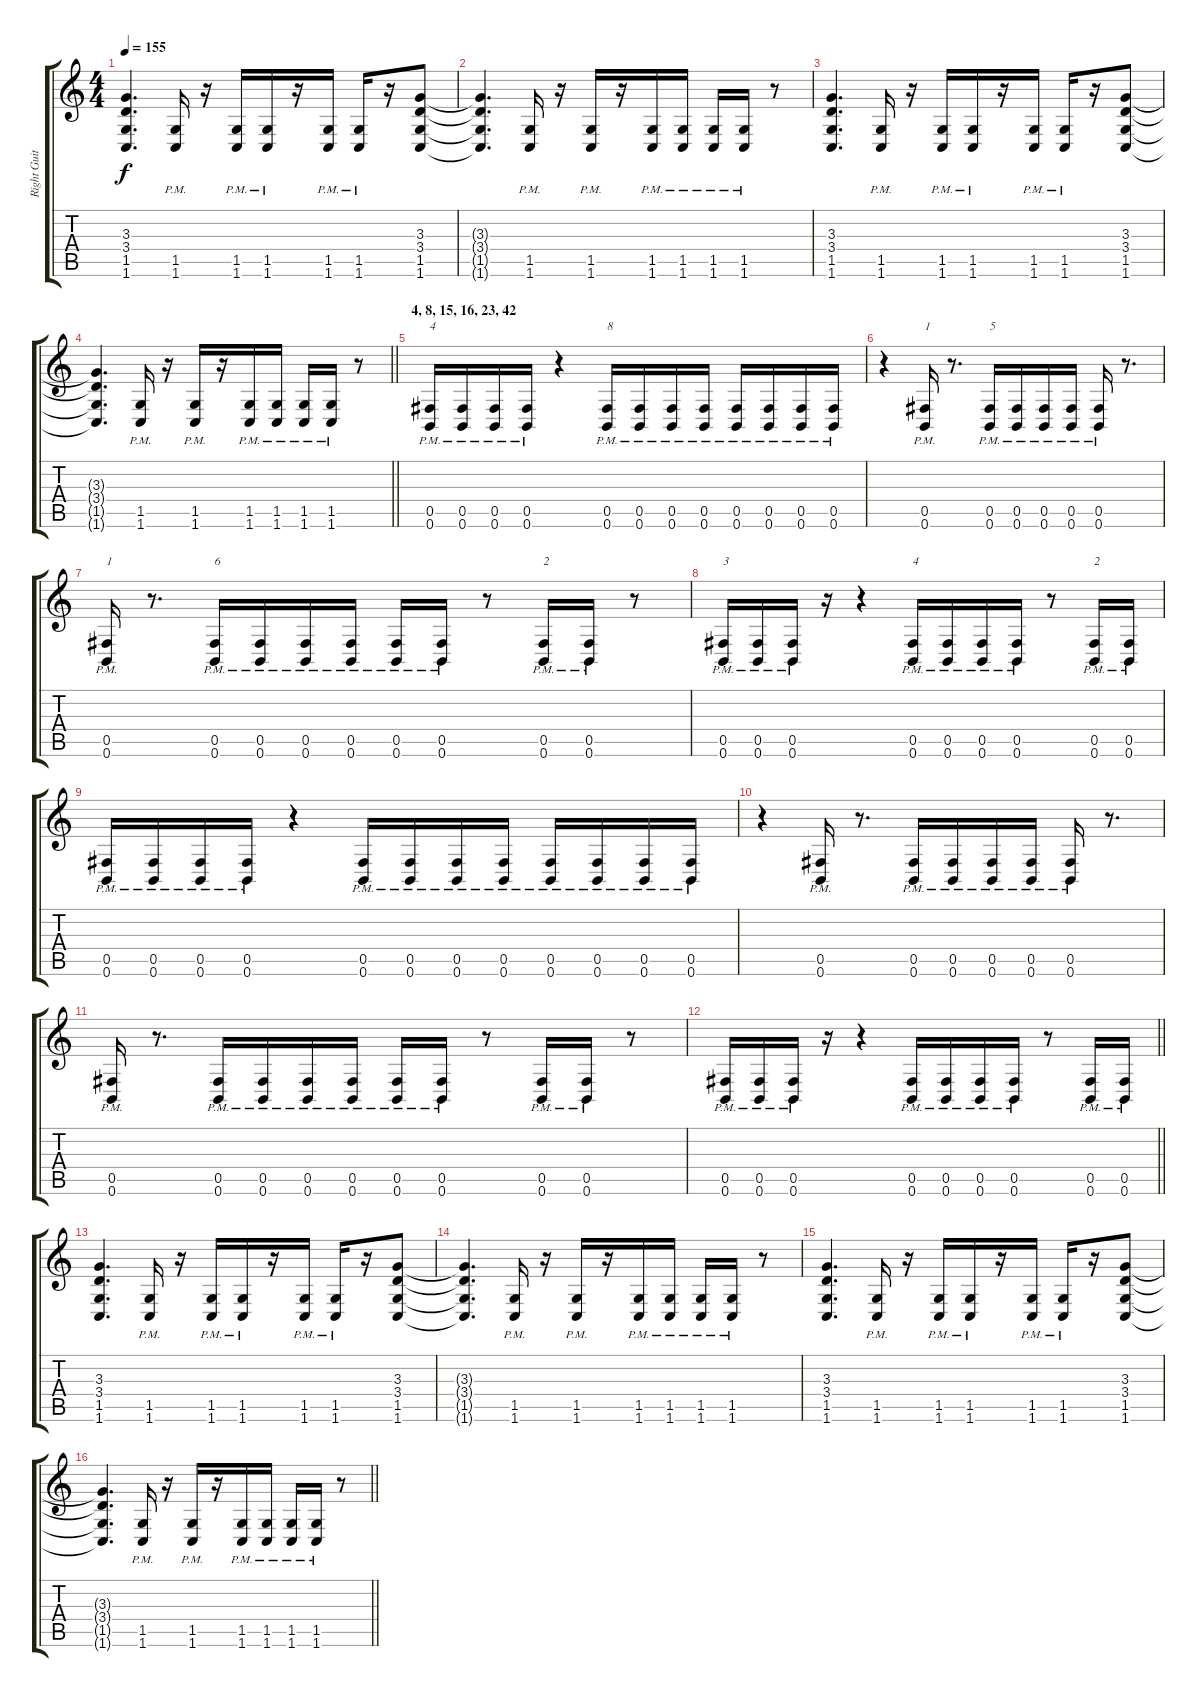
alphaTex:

\track ("Right Guitar" "Right Guit") {instrument distortionguitar}
\staff {score tabs}
\tuning (Db4 Ab3 E3 B2 Gb2 B1) {hide}
\ts (4 4)
\tempo 155
\clef g2
\ks c
(3.3 3.4 1.5 1.6).4{d dy f} (1.5{pm} 1.6{pm}).16 r.16 (1.5{pm} 1.6{pm}).16 (1.5{pm} 1.6{pm}).16 r.16 (1.5{pm} 1.6{pm}).16 (1.5{pm} 1.6{pm}).16 r.16 (3.3 3.4 1.5 1.6).8 |
(3.3{t} 3.4{t} 1.5{t} 1.6{t}).4{d} (1.5{pm} 1.6{pm}).16 r.16 (1.5{pm} 1.6{pm}).16 r.16 (1.5{pm} 1.6{pm}).16 (1.5{pm} 1.6{pm}).16 (1.5{pm} 1.6{pm}).16 (1.5{pm} 1.6{pm}).16 r.8 |
(3.3 3.4 1.5 1.6).4{d} (1.5{pm} 1.6{pm}).16 r.16 (1.5{pm} 1.6{pm}).16 (1.5{pm} 1.6{pm}).16 r.16 (1.5{pm} 1.6{pm}).16 (1.5{pm} 1.6{pm}).16 r.16 (3.3 3.4 1.5 1.6).8 |
\barLineRight lightlight
(3.3{t} 3.4{t} 1.5{t} 1.6{t}).4{d} (1.5{pm} 1.6{pm}).16 r.16 (1.5{pm} 1.6{pm}).16 r.16 (1.5{pm} 1.6{pm}).16 (1.5{pm} 1.6{pm}).16 (1.5{pm} 1.6{pm}).16 (1.5{pm} 1.6{pm}).16 r.8 |
\section ("" "4, 8, 15, 16, 23, 42")
(0.5{pm} 0.6{pm}).16{txt "4"} (0.5{pm} 0.6{pm}).16 (0.5{pm} 0.6{pm}).16 (0.5{pm} 0.6{pm}).16 r.4 (0.5{pm} 0.6{pm}).16{txt "8"} (0.5{pm} 0.6{pm}).16 (0.5{pm} 0.6{pm}).16 (0.5{pm} 0.6{pm}).16 (0.5{pm} 0.6{pm}).16 (0.5{pm} 0.6{pm}).16 (0.5{pm} 0.6{pm}).16 (0.5{pm} 0.6{pm}).16 |
r.4 (0.5{pm} 0.6{pm}).16{txt "1"} r.8{d} (0.5{pm} 0.6{pm}).16{txt "5"} (0.5{pm} 0.6{pm}).16 (0.5{pm} 0.6{pm}).16 (0.5{pm} 0.6{pm}).16 (0.5{pm} 0.6{pm}).16 r.8{d} |
(0.5{pm} 0.6{pm}).16{txt "1"} r.8{d} (0.5{pm} 0.6{pm}).16{txt "6"} (0.5{pm} 0.6{pm}).16 (0.5{pm} 0.6{pm}).16 (0.5{pm} 0.6{pm}).16 (0.5{pm} 0.6{pm}).16 (0.5{pm} 0.6{pm}).16 r.8 (0.5{pm} 0.6{pm}).16{txt "2"} (0.5{pm} 0.6{pm}).16 r.8 |
(0.5{pm} 0.6{pm}).16{txt "3"} (0.5{pm} 0.6{pm}).16 (0.5{pm} 0.6{pm}).16 r.16 r.4 (0.5{pm} 0.6{pm}).16{txt "4"} (0.5{pm} 0.6{pm}).16 (0.5{pm} 0.6{pm}).16 (0.5{pm} 0.6{pm}).16 r.8 (0.5{pm} 0.6{pm}).16{txt "2"} (0.5{pm} 0.6{pm}).16 |
(0.5{pm} 0.6{pm}).16 (0.5{pm} 0.6{pm}).16 (0.5{pm} 0.6{pm}).16 (0.5{pm} 0.6{pm}).16 r.4 (0.5{pm} 0.6{pm}).16 (0.5{pm} 0.6{pm}).16 (0.5{pm} 0.6{pm}).16 (0.5{pm} 0.6{pm}).16 (0.5{pm} 0.6{pm}).16 (0.5{pm} 0.6{pm}).16 (0.5{pm} 0.6{pm}).16 (0.5{pm} 0.6{pm}).16 |
r.4 (0.5{pm} 0.6{pm}).16 r.8{d} (0.5{pm} 0.6{pm}).16 (0.5{pm} 0.6{pm}).16 (0.5{pm} 0.6{pm}).16 (0.5{pm} 0.6{pm}).16 (0.5{pm} 0.6{pm}).16 r.8{d} |
(0.5{pm} 0.6{pm}).16 r.8{d} (0.5{pm} 0.6{pm}).16 (0.5{pm} 0.6{pm}).16 (0.5{pm} 0.6{pm}).16 (0.5{pm} 0.6{pm}).16 (0.5{pm} 0.6{pm}).16 (0.5{pm} 0.6{pm}).16 r.8 (0.5{pm} 0.6{pm}).16 (0.5{pm} 0.6{pm}).16 r.8 |
\barLineRight lightlight
(0.5{pm} 0.6{pm}).16 (0.5{pm} 0.6{pm}).16 (0.5{pm} 0.6{pm}).16 r.16 r.4 (0.5{pm} 0.6{pm}).16 (0.5{pm} 0.6{pm}).16 (0.5{pm} 0.6{pm}).16 (0.5{pm} 0.6{pm}).16 r.8 (0.5{pm} 0.6{pm}).16 (0.5{pm} 0.6{pm}).16 |
\section ("" "")
(3.3 3.4 1.5 1.6).4{d} (1.5{pm} 1.6{pm}).16 r.16 (1.5{pm} 1.6{pm}).16 (1.5{pm} 1.6{pm}).16 r.16 (1.5{pm} 1.6{pm}).16 (1.5{pm} 1.6{pm}).16 r.16 (3.3 3.4 1.5 1.6).8 |
(3.3{t} 3.4{t} 1.5{t} 1.6{t}).4{d} (1.5{pm} 1.6{pm}).16 r.16 (1.5{pm} 1.6{pm}).16 r.16 (1.5{pm} 1.6{pm}).16 (1.5{pm} 1.6{pm}).16 (1.5{pm} 1.6{pm}).16 (1.5{pm} 1.6{pm}).16 r.8 |
(3.3 3.4 1.5 1.6).4{d} (1.5{pm} 1.6{pm}).16 r.16 (1.5{pm} 1.6{pm}).16 (1.5{pm} 1.6{pm}).16 r.16 (1.5{pm} 1.6{pm}).16 (1.5{pm} 1.6{pm}).16 r.16 (3.3 3.4 1.5 1.6).8 |
\barLineRight lightlight
(3.3{t} 3.4{t} 1.5{t} 1.6{t}).4{d} (1.5{pm} 1.6{pm}).16 r.16 (1.5{pm} 1.6{pm}).16 r.16 (1.5{pm} 1.6{pm}).16 (1.5{pm} 1.6{pm}).16 (1.5{pm} 1.6{pm}).16 (1.5{pm} 1.6{pm}).16 r.8
